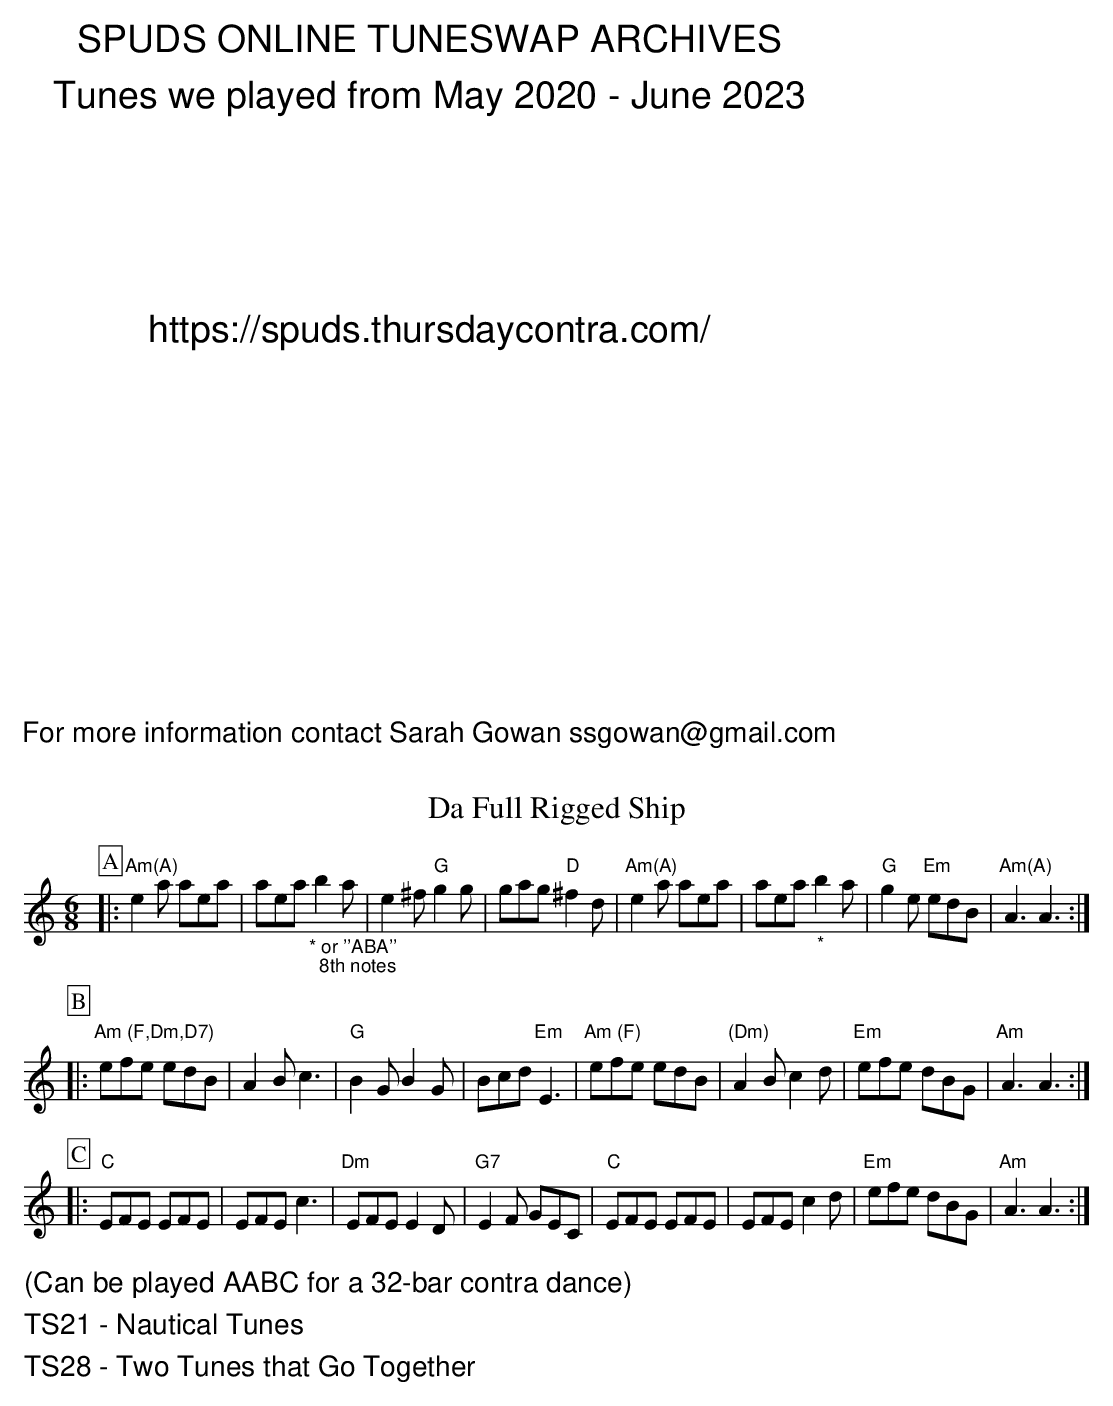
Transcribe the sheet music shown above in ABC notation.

X:1
T: Full Rigged Ship, Da
M: 6/8
L: 1/8
K: Amin
P:A
|: "Am(A)"e2 a aea|aea "_* or ''ABA'';  8th notes"b2a|e2 ^f "G"g2 g|gag "D"^f2 d| \
"Am(A)"e2 a aea|aea "_*"b2a|"G"g2 e "Em"edB|"Am(A)"A3 A3:|
P:B
|:"Am (F,Dm,D7)"efe edB|A2 B c3|"G"B2 G B2 G|Bcd "Em"E3| \
"Am (F)"efe edB|"(Dm)"A2 B c2 d|"Em"efe dBG|"Am"A3 A3:|
P:C
|:"C"EFE EFE|EFE c3|"Dm"EFE E2 D|"G7"E2 F GEC| \
"C"EFE EFE|EFE c2 d|"Em"efe dBG|"Am"A3 A3:|
